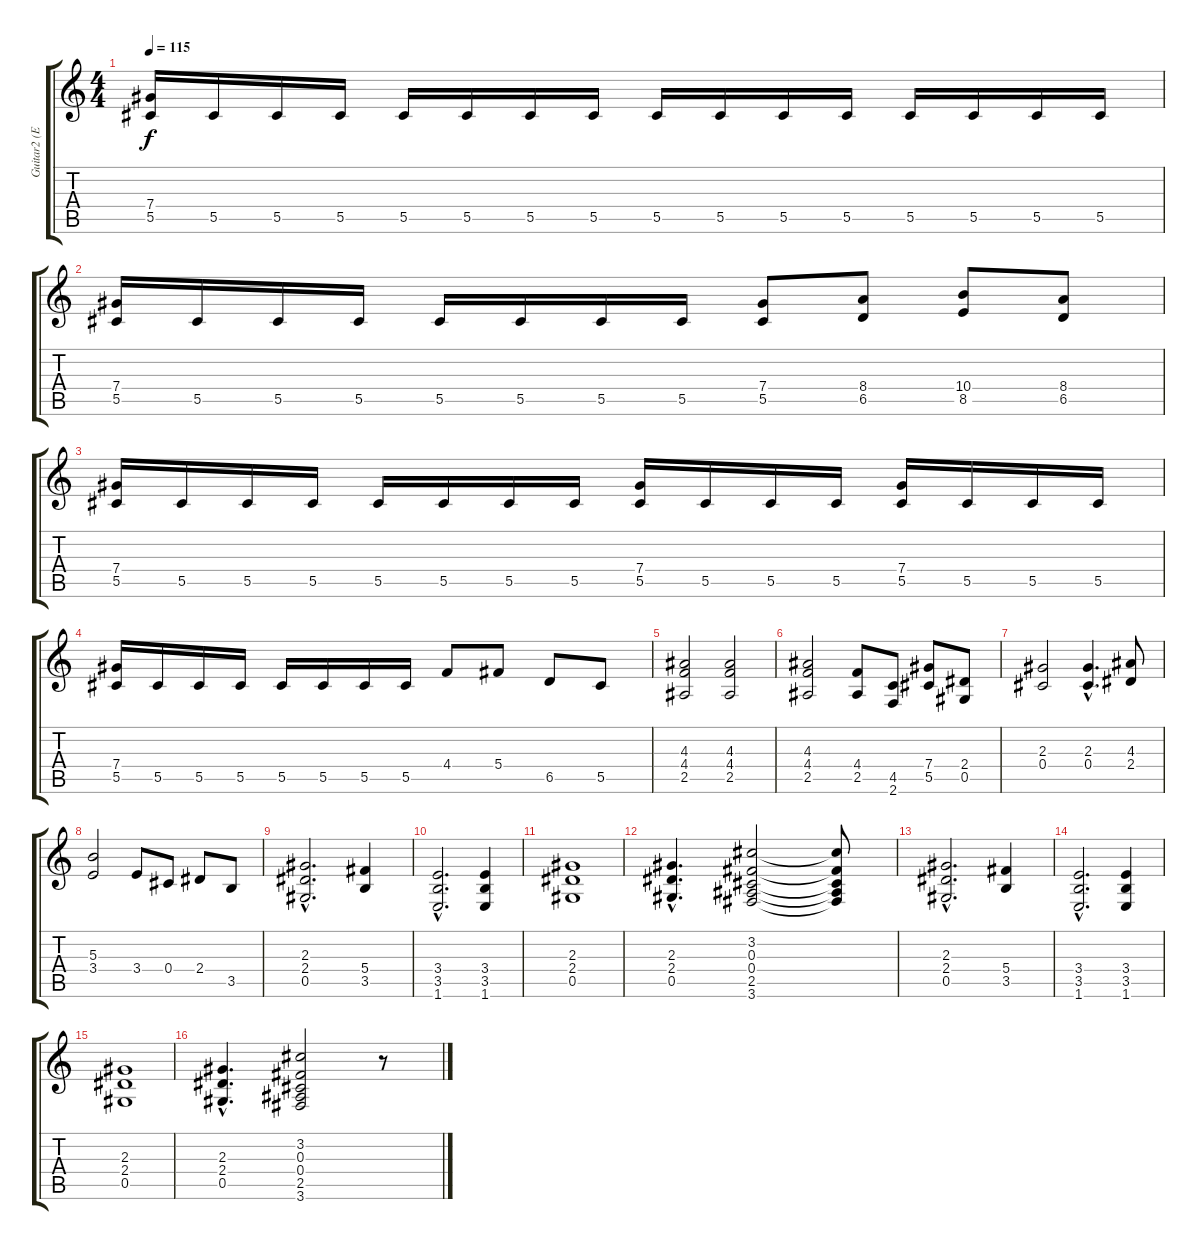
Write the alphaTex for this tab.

\track ("Guitar2 (Eb-tuning)" "Guitar2 (E") {instrument overdrivenguitar}
\staff {score tabs}
\tuning (Eb4 Bb3 Gb3 Db3 Ab2 Eb2) {hide}
\ts (4 4)
\tempo 115
\clef g2
\ks c
(7.4 5.5).16{dy f} 5.5.16 5.5.16 5.5.16 5.5.16 5.5.16 5.5.16 5.5.16 5.5.16 5.5.16 5.5.16 5.5.16 5.5.16 5.5.16 5.5.16 5.5.16 |
(7.4 5.5).16 5.5.16 5.5.16 5.5.16 5.5.16 5.5.16 5.5.16 5.5.16 (7.4 5.5).8 (8.4 6.5).8 (10.4 8.5).8 (8.4 6.5).8 |
(7.4 5.5).16 5.5.16 5.5.16 5.5.16 5.5.16 5.5.16 5.5.16 5.5.16 (7.4 5.5).16 5.5.16 5.5.16 5.5.16 (7.4 5.5).16 5.5.16 5.5.16 5.5.16 |
(7.4 5.5).16 5.5.16 5.5.16 5.5.16 5.5.16 5.5.16 5.5.16 5.5.16 4.4.8 5.4.8 6.5.8 5.5.8 |
(4.3 4.4 2.5).2 (4.3 4.4 2.5).2 |
(4.3 4.4 2.5).2 (4.4 2.5).8 (4.5 2.6).8 (7.4 5.5).8 (2.4 0.5).8 |
(2.3 0.4).2 (2.3{hac} 0.4{hac}).4{d} (4.3 2.4).8 |
(5.3 3.4).2 3.4.8 0.4.8 2.4.8 3.5.8 |
(2.3{hac} 2.4{hac} 0.5{hac}).2{d} (5.4 3.5).4 |
(3.4{hac} 3.5{hac} 1.6{hac}).2{d} (3.4 3.5 1.6).4 |
(2.3 2.4 0.5).1 |
(2.3{hac} 2.4{hac} 0.5{hac}).4{d} (3.2 0.3 0.4 2.5 3.6).2 (3.2{t} 0.3{t} 0.4{t} 2.5{t} 3.6{t}).8 |
(2.3{hac} 2.4{hac} 0.5{hac}).2{d} (5.4 3.5).4 |
(3.4{hac} 3.5{hac} 1.6{hac}).2{d} (3.4 3.5 1.6).4 |
(2.3 2.4 0.5).1 |
(2.3{hac} 2.4{hac} 0.5{hac}).4{d} (3.2 0.3 0.4 2.5 3.6).2 r.8
